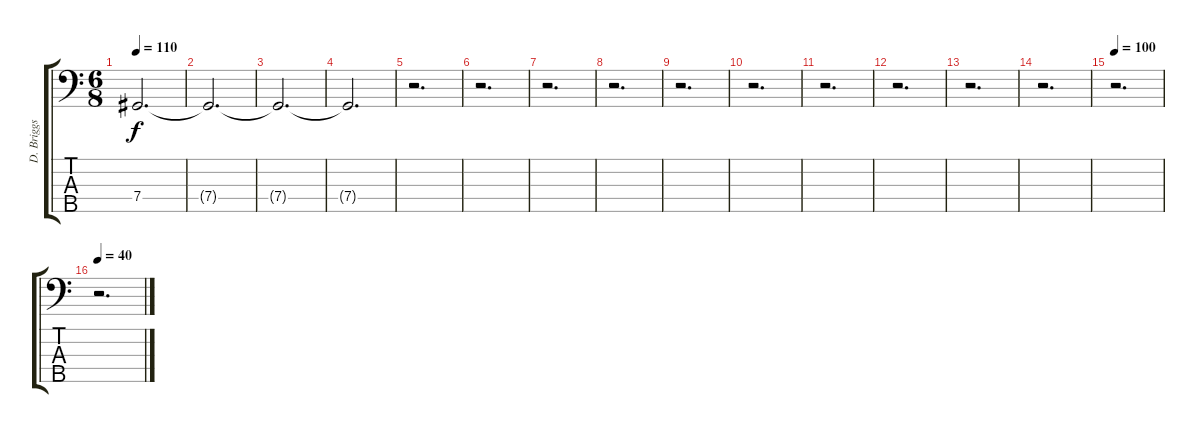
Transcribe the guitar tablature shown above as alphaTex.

\track ("D. Briggs Bass" "D. Briggs ") {instrument electricbassfinger}
\staff {score tabs}
\tuning (E2 B1 Gb1 Db1 Ab0) {hide}
\ts (6 8)
\tempo 110
\clef f4
\ks c
7.4{t}.2{d dy f} |
7.4{t}.2{d} |
7.4{t}.2{d} |
7.4{t}.2{d} |
r.2{d} |
r.2{d} |
r.2{d} |
r.2{d} |
r.2{d} |
r.2{d} |
r.2{d} |
r.2{d} |
r.2{d} |
r.2{d} |
\tempo 100
r.2{d} |
\tempo 40
r.2{d}
